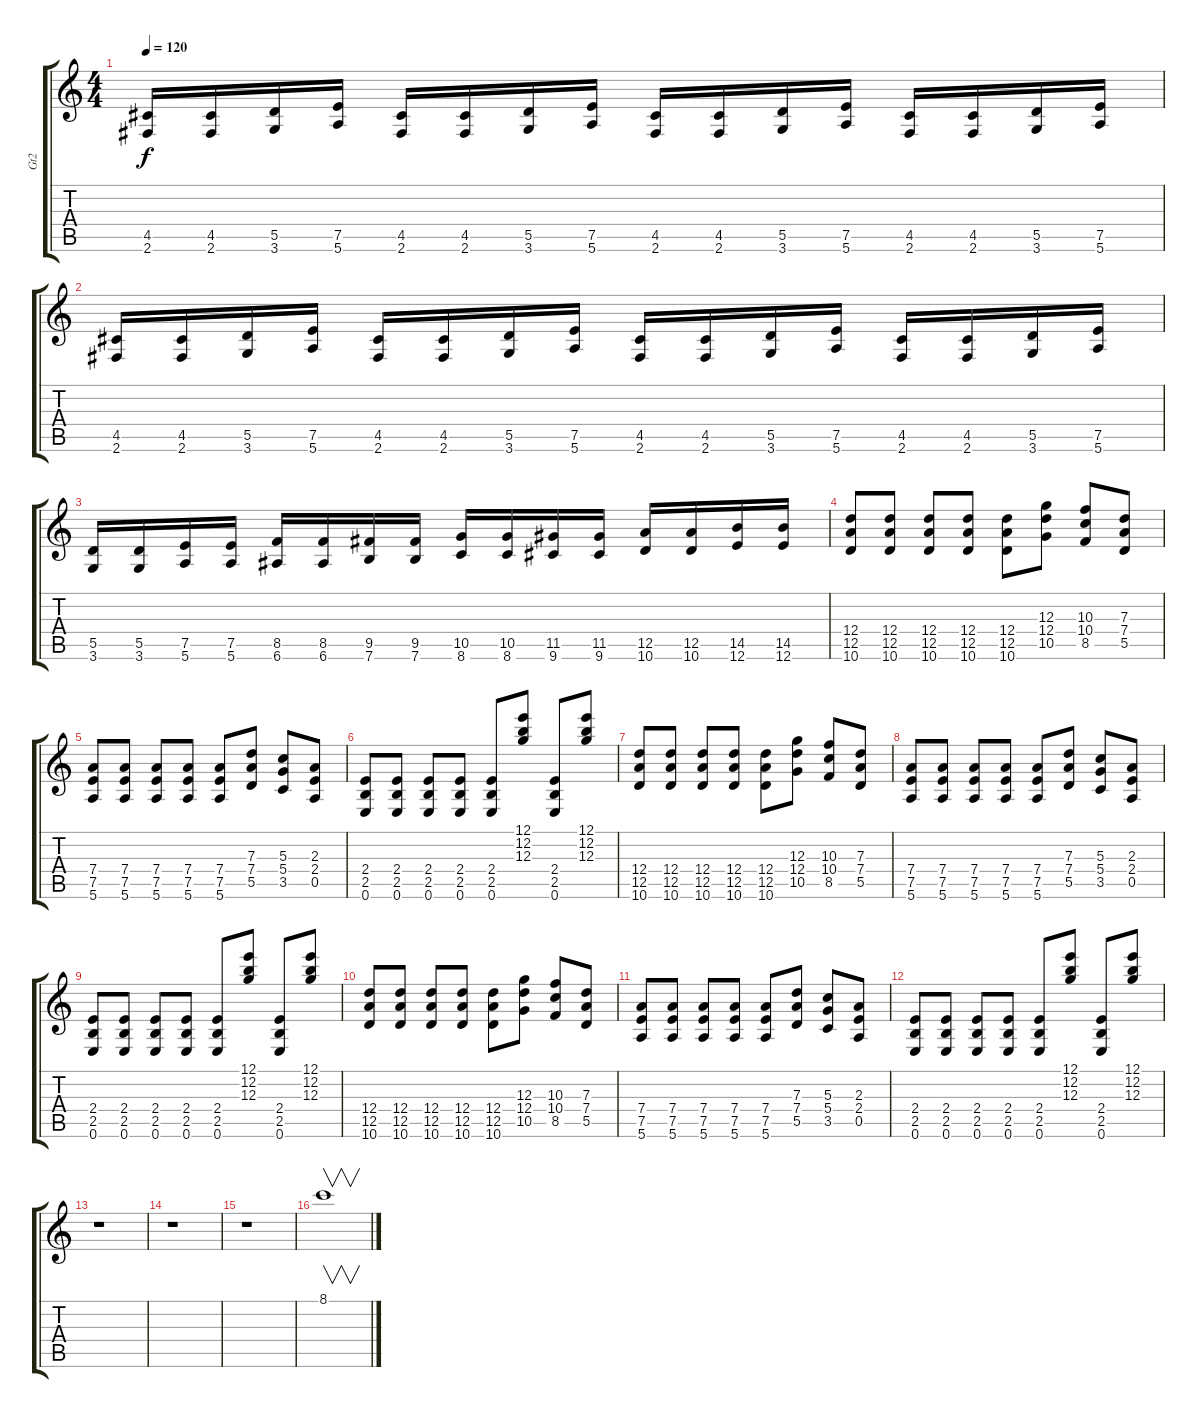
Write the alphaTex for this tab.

\track ("Gt2" "Gt2") {instrument distortionguitar}
\staff {score tabs}
\tuning (E4 B3 G3 D3 A2 E2) {hide}
\ts (4 4)
\tempo 120
\clef g2
\ks c
(4.5 2.6).16{dy f} (4.5 2.6).16 (5.5 3.6).16 (7.5 5.6).16 (4.5 2.6).16 (4.5 2.6).16 (5.5 3.6).16 (7.5 5.6).16 (4.5 2.6).16 (4.5 2.6).16 (5.5 3.6).16 (7.5 5.6).16 (4.5 2.6).16 (4.5 2.6).16 (5.5 3.6).16 (7.5 5.6).16 |
(4.5 2.6).16 (4.5 2.6).16 (5.5 3.6).16 (7.5 5.6).16 (4.5 2.6).16 (4.5 2.6).16 (5.5 3.6).16 (7.5 5.6).16 (4.5 2.6).16 (4.5 2.6).16 (5.5 3.6).16 (7.5 5.6).16 (4.5 2.6).16 (4.5 2.6).16 (5.5 3.6).16 (7.5 5.6).16 |
(5.5 3.6).16 (5.5 3.6).16 (7.5 5.6).16 (7.5 5.6).16 (8.5 6.6).16 (8.5 6.6).16 (9.5 7.6).16 (9.5 7.6).16 (10.5 8.6).16 (10.5 8.6).16 (11.5 9.6).16 (11.5 9.6).16 (12.5 10.6).16 (12.5 10.6).16 (14.5 12.6).16 (14.5 12.6).16 |
(12.4 12.5 10.6).8 (12.4 12.5 10.6).8 (12.4 12.5 10.6).8 (12.4 12.5 10.6).8 (12.4 12.5 10.6).8 (12.3 12.4 10.5).8 (10.3 10.4 8.5).8 (7.3 7.4 5.5).8 |
(7.4 7.5 5.6).8 (7.4 7.5 5.6).8 (7.4 7.5 5.6).8 (7.4 7.5 5.6).8 (7.4 7.5 5.6).8 (7.3 7.4 5.5).8 (5.3 5.4 3.5).8 (2.3 2.4 0.5).8 |
(2.4 2.5 0.6).8 (2.4 2.5 0.6).8 (2.4 2.5 0.6).8 (2.4 2.5 0.6).8 (2.4 2.5 0.6).8 (12.1 12.2 12.3).8 (2.4 2.5 0.6).8 (12.1 12.2 12.3).8 |
(12.4 12.5 10.6).8{volume 13} (12.4 12.5 10.6).8 (12.4 12.5 10.6).8 (12.4 12.5 10.6).8 (12.4 12.5 10.6).8 (12.3 12.4 10.5).8 (10.3 10.4 8.5).8 (7.3 7.4 5.5).8 |
(7.4 7.5 5.6).8{volume 10} (7.4 7.5 5.6).8 (7.4 7.5 5.6).8 (7.4 7.5 5.6).8 (7.4 7.5 5.6).8 (7.3 7.4 5.5).8 (5.3 5.4 3.5).8 (2.3 2.4 0.5).8 |
(2.4 2.5 0.6).8{volume 9} (2.4 2.5 0.6).8 (2.4 2.5 0.6).8 (2.4 2.5 0.6).8 (2.4 2.5 0.6).8 (12.1 12.2 12.3).8 (2.4 2.5 0.6).8 (12.1 12.2 12.3).8 |
(12.4 12.5 10.6).8{volume 6} (12.4 12.5 10.6).8 (12.4 12.5 10.6).8 (12.4 12.5 10.6).8 (12.4 12.5 10.6).8 (12.3 12.4 10.5).8 (10.3 10.4 8.5).8 (7.3 7.4 5.5).8 |
(7.4 7.5 5.6).8{volume 4} (7.4 7.5 5.6).8 (7.4 7.5 5.6).8 (7.4 7.5 5.6).8 (7.4 7.5 5.6).8 (7.3 7.4 5.5).8 (5.3 5.4 3.5).8 (2.3 2.4 0.5).8 |
(2.4 2.5 0.6).8{volume 3} (2.4 2.5 0.6).8 (2.4 2.5 0.6).8 (2.4 2.5 0.6).8 (2.4 2.5 0.6).8 (12.1 12.2 12.3).8 (2.4 2.5 0.6).8 (12.1 12.2 12.3).8 |
r.1{volume 14 instrument acousticguitarnylon} |
r.1 |
r.1 |
8.1.1{v}
